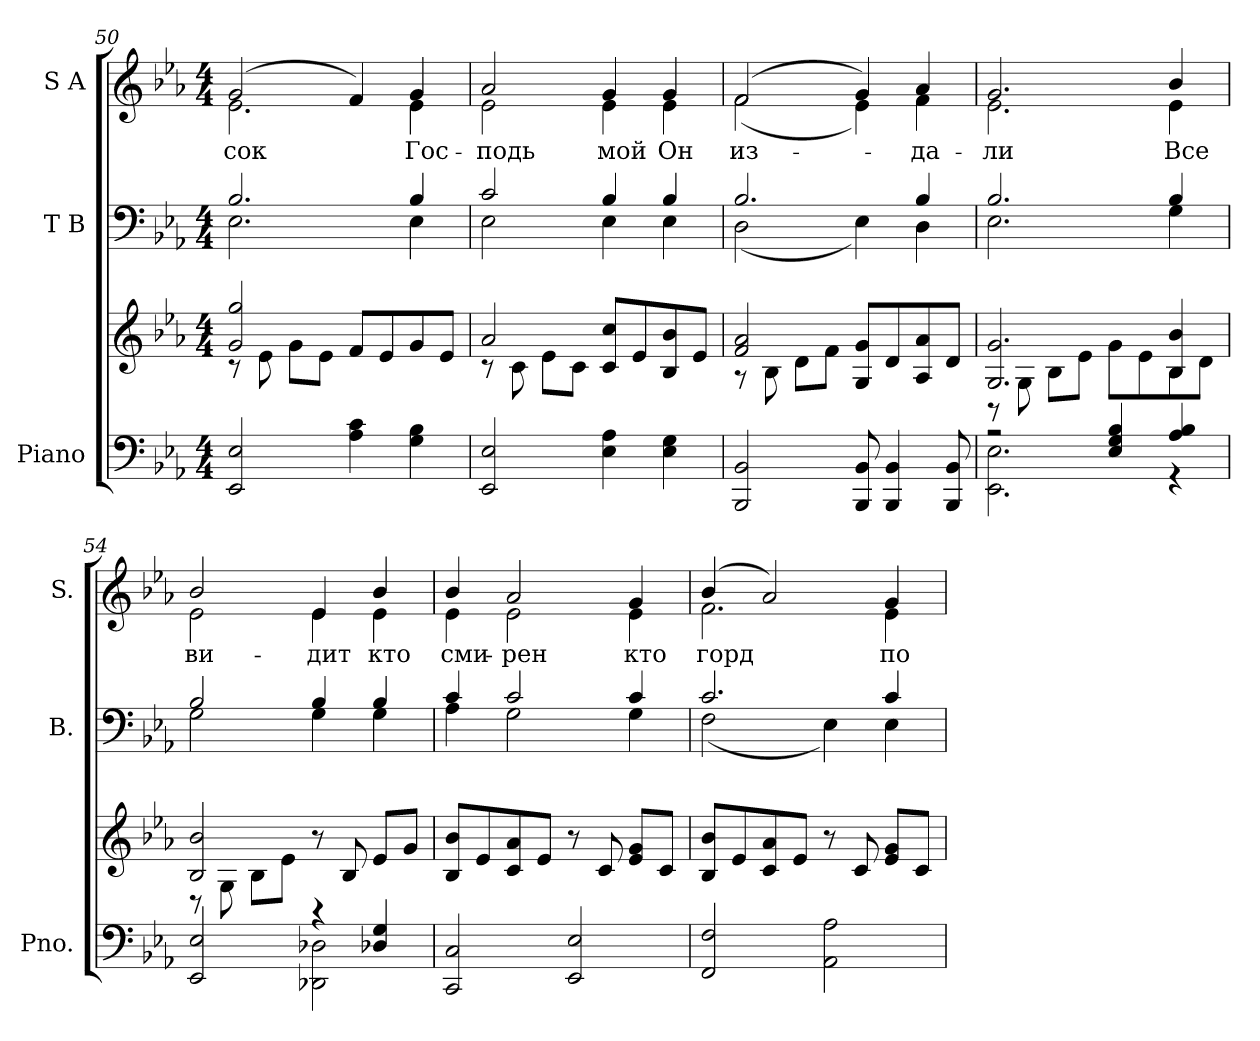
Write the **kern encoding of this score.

**kern	**kern	**kern	**kern	**text
*part3	*part3	*part2	*part1	*part1
*staff4	*staff3	*staff2	*staff1	*staff1
*I"Piano	*	*I"T B	*I"S A	*
*I'Pno.	*	*I'B.	*I'S.	*
!!LO:LB:g=z
*clefF4	*clefG2	*clefF4	*clefG2	*
*k[b-e-a-]	*k[b-e-a-]	*k[b-e-a-]	*k[b-e-a-]	*
*E-:	*E-:	*E-:	*E-:	*
*M4/4	*M4/4	*M4/4	*M4/4	*
=50	=50	=50	=50	=50
*	*^	*^	*	*
!	!	!	!	!	!	!LO:LY:b:color=#000000
*	*	*	*	*	*^	*
2EE-i/ 2E-i	2gi/ 2ggi	8r	2.B-i/	2.E-i\	(2gi/	2.e-i\	-сок
.	.	8e-i\	.	.	.	.	.
.	.	8gi\L	.	.	.	.	.
.	.	8e-i\J	.	.	.	.	.
4A-i\ 4ci	8fi/L	2ryy	.	.	4fi/)	.	.
.	8e-i/	.	.	.	.	.	.
!	!	!	!	!	!	!	!LO:LY:b:color=#000000
4Gi\ 4B-i	8gi/	.	4B-i/	4E-i\	4gi/	4e-i\	Гос-
.	8e-i/J	.	.	.	.	.	.
=51	=51	=51	=51	=51	=51	=51	=51
!	!	!	!	!	!	!	!LO:LY:b:color=#000000
2EE-i/ 2E-i	2a-i/	8r	2ci/	2E-i\	2a-i/	2e-i\	-подь
.	.	8ci\	.	.	.	.	.
.	.	8e-i\L	.	.	.	.	.
.	.	8ci\J	.	.	.	.	.
!	!	!	!	!	!	!	!LO:LY:b:color=#000000
4E-i\ 4A-i	8ci/ 8cciL	2ryy	4B-i/	4E-i\	4gi/	4e-i\	мой
.	8e-i/	.	.	.	.	.	.
!	!	!	!	!	!	!	!LO:LY:b:color=#000000
4E-i\ 4Gi	8B-i/ 8b-i	.	4B-i/	4E-i\	4gi/	4e-i\	Он
.	8e-i/J	.	.	.	.	.	.
=52	=52	=52	=52	=52	=52	=52	=52
!	!	!	!	!	!	!	!LO:LY:b:color=#000000
2BBB-i/ 2BB-i	2fi/ 2a-i	8r	2.B-i/	(2Di\	(2fi/	(2fi\	из-
.	.	8B-i\	.	.	.	.	.
.	.	8di\L	.	.	.	.	.
.	.	8fi\J	.	.	.	.	.
8BBB-i/ 8BB-i	8Gi/ 8giL	2ryy	.	4E-i\)	4gi/)	4e-i\)	.
4BBB-i/ 4BB-i	8di/	.	.	.	.	.	.
!	!	!	!	!	!	!	!LO:LY:b:color=#000000
.	8A-i/ 8a-i	.	4B-i/	4Di\	4a-i/	4fi\	-да-
8BBB-i/ 8BB-i	8di/J	.	.	.	.	.	.
=53	=53	=53	=53	=53	=53	=53	=53
*^	*	*	*	*	*	*	*
!	!	!	!	!	!	!	!	!LO:LY:b:color=#000000
2r	2.EE-i\ 2.E-i	2.Gi/ 2.gi	8r	2.B-i/	2.E-i\	2.gi/	2.e-i\	-ли
.	.	.	8Gi\	.	.	.	.	.
.	.	.	8B-i\L	.	.	.	.	.
.	.	.	8e-i\J	.	.	.	.	.
4E-i/ 4Gi 4B-i	.	.	8gi\L	.	.	.	.	.
.	.	.	8e-i\	.	.	.	.	.
!	!	!	!	!	!	!	!	!LO:LY:b:color=#000000
4A-i/ 4B-i	4r	4B-i/ 4b-i	8B-i\	4B-i/	4Gi\	4b-i/	4e-i\	Все
.	.	.	8di\J	.	.	.	.	.
=54	=54	=54	=54	=54	=54	=54	=54	=54
!	!	!	!	!	!	!	!	!LO:LY:b:color=#000000
2ryy	2EE-i/ 2E-i	2B-i/ 2b-i	8r	2B-i/	2Gi\	2b-i/	2e-i\	ви-
.	.	.	8Gi\	.	.	.	.	.
.	.	.	8B-i\L	.	.	.	.	.
.	.	.	8e-i\J	.	.	.	.	.
!	!	!	!	!	!	!	!	!LO:LY:b:color=#000000
4r	2DD-Xi\ 2D-Xi	8r	2ryy	4B-i/	4Gi\	4e-i/	4e-i\	-дит
.	.	8B-i/	.	.	.	.	.	.
!	!	!	!	!	!	!	!	!LO:LY:b:color=#000000
4D-Xi/ 4Gi	.	8e-i/L	.	4B-i/	4Gi\	4b-i/	4e-i\	кто
.	.	8gi/J	.	.	.	.	.	.
*v	*v	*	*	*	*	*	*	*
*	*v	*v	*	*	*	*	*
!!LO:PB:g=z	!!
=55	=55	=55	=55	=55	=55	=55
!	!	!	!	!	!	!LO:LY:b:color=#000000
2CCi/ 2Ci	8B-i/ 8b-iL	4ci/	4A-i\	4b-i/	4e-i\	сми-
.	8e-i/	.	.	.	.	.
!	!	!	!	!	!	!LO:LY:b:color=#000000
.	8ci/ 8a-i	2ci/	2Gi\	2a-i/	2e-i\	-рен
.	8e-i/J	.	.	.	.	.
2EE-i/ 2E-i	8r	.	.	.	.	.
.	8ci/	.	.	.	.	.
!	!	!	!	!	!	!LO:LY:b:color=#000000
.	8e-i/ 8giL	4ci/	4Gi\	4gi/	4e-i\	кто
.	8ci/J	.	.	.	.	.
=56	=56	=56	=56	=56	=56	=56
!	!	!	!	!	!	!LO:LY:b:color=#000000
2FFi/ 2Fi	8B-i/ 8b-iL	2.ci/	(2Fi\	(4b-i/	2.fi\	горд
.	8e-i/	.	.	.	.	.
.	8ci/ 8a-i	.	.	2a-i/)	.	.
.	8e-i/J	.	.	.	.	.
2AA-i\ 2A-i	8r	.	4E-i\)	.	.	.
.	8ci/	.	.	.	.	.
!	!	!	!	!	!	!LO:LY:b:color=#000000
.	8e-i/ 8giL	4ci/	4E-i\	4gi/	4e-i\	по-
.	8ci/J	.	.	.	.	.
*	*	*v	*v	*	*	*
*	*	*	*v	*v	*
=	=	=	=	=
*-	*-	*-	*-	*-
